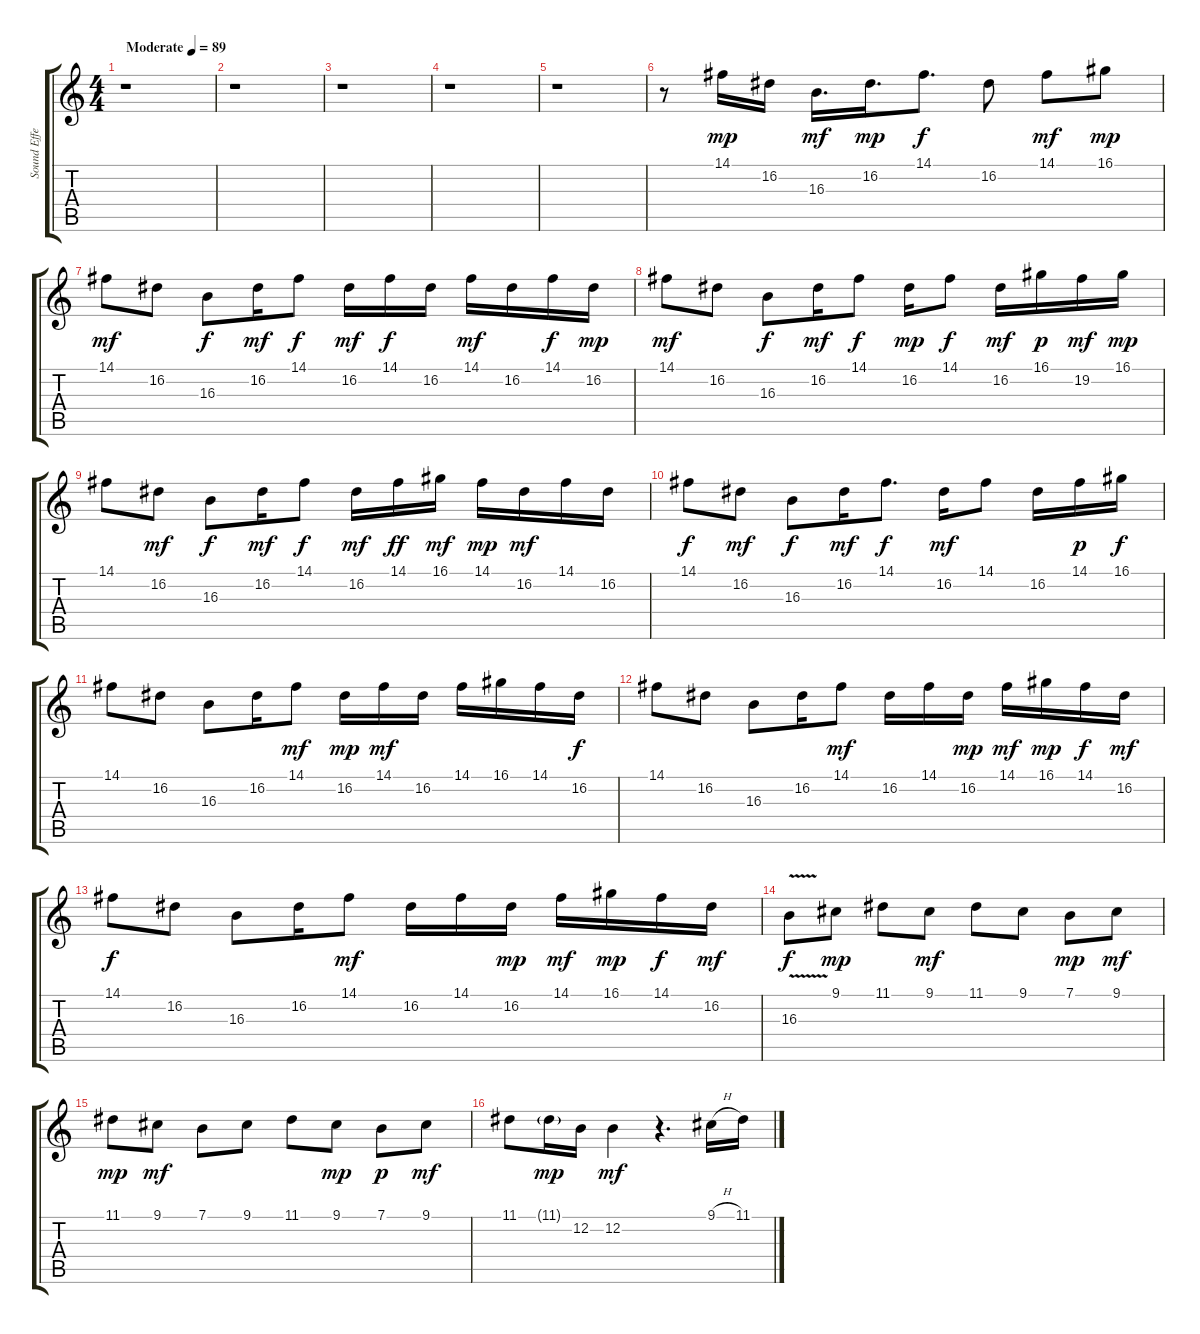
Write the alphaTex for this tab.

\track ("Sound Effect / Vocal" "Sound Effe") {instrument clarinet}
\staff {score tabs}
\tuning (E4 B3 G3 D3 A2 E2) {hide}
\ts (4 4)
\tempo (89 "Moderate")
\clef g2
\ks c
r.1{dy mp instrument clarinet} |
r.1 |
r.1 |
r.1 |
r.1 |
r.8{volume 8 balance 8 instrument lead7fifths} 14.1.16 16.2.16 16.3.16{d dy mf} 16.2.16{d dy mp} 14.1.8{d dy f} 16.2.8 14.1.8{dy mf} 16.1.8{dy mp} |
14.1.8{dy mf} 16.2.8 16.3.8{dy f} 16.2.16{dy mf} 14.1.8{dy f} 16.2.16{dy mf} 14.1.16{dy f} 16.2.16 14.1.16{dy mf} 16.2.16 14.1.16{dy f} 16.2.16{dy mp} |
14.1.8{dy mf} 16.2.8 16.3.8{dy f} 16.2.16{dy mf} 14.1.8{dy f} 16.2.16{dy mp} 14.1.8{dy f} 16.2.16{dy mf} 16.1.16{dy p} 19.2.16{dy mf} 16.1.16{dy mp} |
14.1.8 16.2.8{dy mf} 16.3.8{dy f} 16.2.16{dy mf} 14.1.8{dy f} 16.2.16{dy mf} 14.1.16{dy ff} 16.1.16{dy mf} 14.1.16{dy mp} 16.2.16{dy mf} 14.1.16 16.2.16 |
14.1.8{dy f} 16.2.8{dy mf} 16.3.8{dy f} 16.2.16{dy mf} 14.1.8{d dy f} 16.2.16{dy mf} 14.1.8 16.2.16 14.1.16{dy p} 16.1.16{dy f} |
14.1.8 16.2.8 16.3.8 16.2.16 14.1.8{dy mf} 16.2.16{dy mp} 14.1.16{dy mf} 16.2.16 14.1.16 16.1.16 14.1.16 16.2.16{dy f} |
14.1.8 16.2.8 16.3.8 16.2.16 14.1.8{dy mf} 16.2.16 14.1.16 16.2.16{dy mp} 14.1.16{dy mf} 16.1.16{dy mp} 14.1.16{dy f} 16.2.16{dy mf} |
14.1.8{dy f} 16.2.8 16.3.8 16.2.16 14.1.8{dy mf} 16.2.16 14.1.16 16.2.16{dy mp} 14.1.16{dy mf} 16.1.16{dy mp} 14.1.16{dy f} 16.2.16{dy mf} |
16.3{v}.8{dy f} 9.1.8{dy mp volume 12 balance 8 instrument clarinet} 11.1.8 9.1.8{dy mf} 11.1.8 9.1.8 7.1.8{dy mp} 9.1.8{dy mf} |
11.1.8{dy mp} 9.1.8{dy mf} 7.1.8 9.1.8 11.1.8 9.1.8{dy mp} 7.1.8{dy p} 9.1.8{dy mf} |
11.1.8 11.1{g}.16{dy mp} 12.2.16 12.2.4{dy mf} r.4{d} 9.1{h}.16 11.1{h}.16
